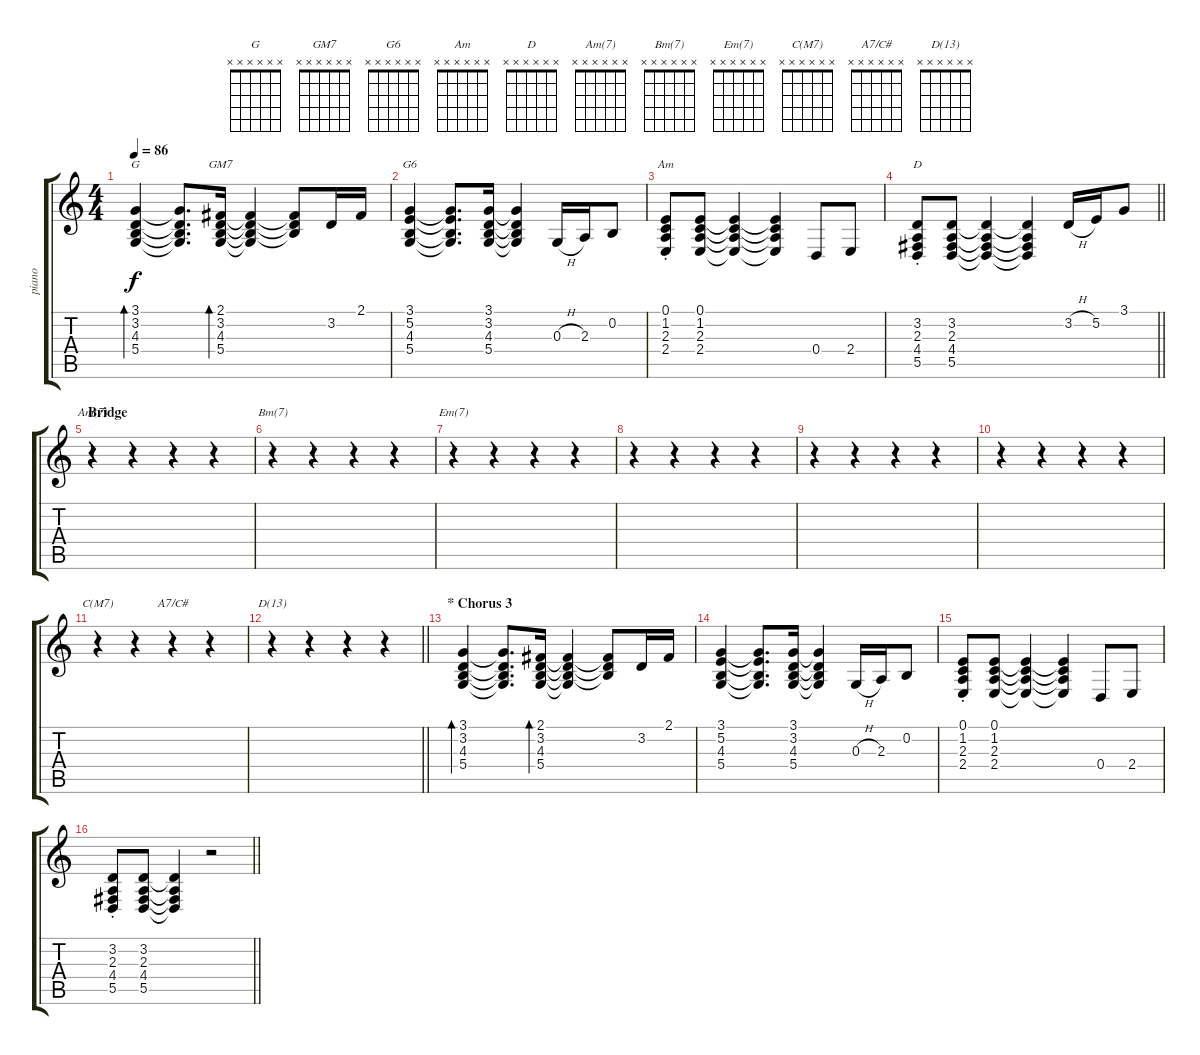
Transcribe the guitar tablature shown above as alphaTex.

\track ("piano" "piano") {instrument acousticgrandpiano}
\staff {score tabs}
\tuning (E4 B3 G3 D3 A2 E2) {hide}
\chord ("G" x x x x x x)
\chord ("GM7" x x x x x x)
\chord ("G6" x x x x x x)
\chord ("Am" x x x x x x)
\chord ("D" x x x x x x)
\chord ("Am(7)" x x x x x x)
\chord ("Bm(7)" x x x x x x)
\chord ("Em(7)" x x x x x x)
\chord ("C(M7)" x x x x x x)
\chord ("A7/C#" x x x x x x)
\chord ("D(13)" x x x x x x)
\ts (4 4)
\tempo 86
\clef g2
\ks c
(3.1 3.2 4.3 5.4).4{bd 60 ch "G" dy f} (3.1{t} 3.2{t} 4.3{t} 5.4{t}).8{d} (2.1 3.2 4.3 5.4).16{bd 60 ch "GM7"} (2.1{t} 3.2{t} 4.3{t} 5.4{t}).4 (2.1{t} 3.2{t} 4.3{t}).8 3.2.16 2.1.16 |
(3.1 5.2 4.3 5.4).4{ch "G6"} (3.1{t} 5.2{t} 4.3{t} 5.4{t}).8{d} (3.1 3.2 4.3 5.4).16 (3.1{t} 3.2{t} 4.3{t} 5.4{t}).4 0.3{h}.16 2.3.16 0.2.8 |
(0.1{st} 1.2{st} 2.3{st} 2.4{st}).8{ch "Am"} (0.1 1.2 2.3 2.4).8 (0.1{t} 1.2{t} 2.3{t} 2.4{t}).4 (0.1{t} 1.2{t} 2.3{t} 2.4{t}).4 0.4.8 2.4.8 |
\barLineRight lightlight
(3.2{st} 2.3{st} 4.4{st} 5.5{st}).8{ch "D"} (3.2 2.3 4.4 5.5).8 (3.2{t} 2.3{t} 4.4{t} 5.5{t}).4 (3.2{t} 2.3{t} 4.4{t} 5.5{t}).4 3.2{h}.16 5.2.16 3.1.8 |
\section ("" "Bridge")
r.4{ch "Am(7)"} r.4 r.4 r.4 |
r.4{ch "Bm(7)"} r.4 r.4 r.4 |
r.4{ch "Em(7)"} r.4 r.4 r.4 |
r.4 r.4 r.4 r.4 |
r.4 r.4 r.4 r.4 |
r.4 r.4 r.4 r.4 |
r.4{ch "C(M7)"} r.4 r.4{ch "A7/C#"} r.4 |
\barLineRight lightlight
r.4{ch "D(13)"} r.4 r.4 r.4 |
\section ("" "* Chorus 3")
(3.1 3.2 4.3 5.4).4{bd 60} (3.1{t} 3.2{t} 4.3{t} 5.4{t}).8{d} (2.1 3.2 4.3 5.4).16{bd 60} (2.1{t} 3.2{t} 4.3{t} 5.4{t}).4 (2.1{t} 3.2{t} 4.3{t}).8 3.2.16 2.1.16 |
(3.1 5.2 4.3 5.4).4 (3.1{t} 5.2{t} 4.3{t} 5.4{t}).8{d} (3.1 3.2 4.3 5.4).16 (3.1{t} 3.2{t} 4.3{t} 5.4{t}).4 0.3{h}.16 2.3.16 0.2.8 |
(0.1{st} 1.2{st} 2.3{st} 2.4{st}).8 (0.1 1.2 2.3 2.4).8 (0.1{t} 1.2{t} 2.3{t} 2.4{t}).4 (0.1{t} 1.2{t} 2.3{t} 2.4{t}).4 0.4.8 2.4.8 |
\barLineRight lightlight
(3.2{st} 2.3{st} 4.4{st} 5.5{st}).8 (3.2 2.3 4.4 5.5).8 (3.2{t} 2.3{t} 4.4{t} 5.5{t}).4 r.2
